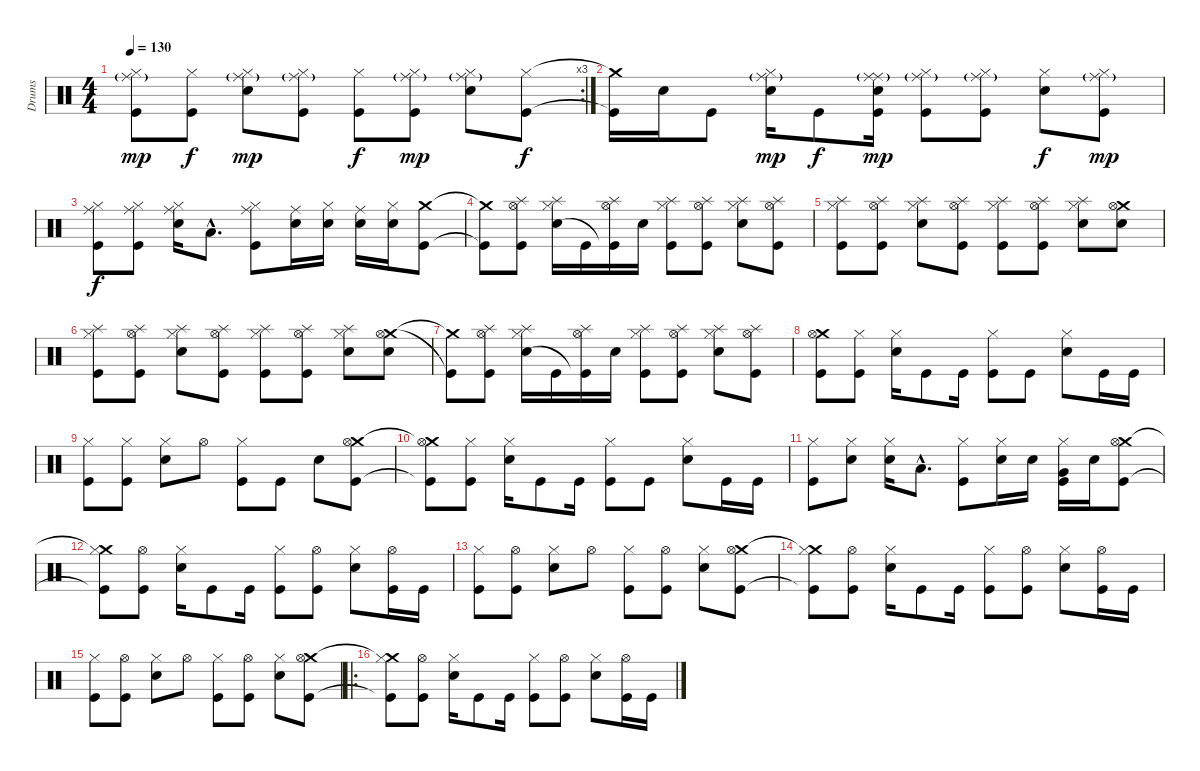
\track ("Drums" "Drums") {instrument percussion}
\staff {score}
\articulation defaults
\rc 3
\ts (4 4)
\tempo 130
\clef neutral
\ks c
("Hi-Hat (closed)" "Ride (middle)"{g} "Kick (hit)").8{dy mp} ("Hi-Hat (closed)" "Kick (hit)").8{dy f} ("Hi-Hat (closed)" "Ride (middle)"{g} "Electric Snare (hit)").8{dy mp} ("Hi-Hat (closed)" "Ride (middle)"{g} "Kick (hit)").8 ("Hi-Hat (closed)" "Kick (hit)").8{dy f} ("Hi-Hat (closed)" "Ride (middle)"{g} "Kick (hit)").8{dy mp} ("Hi-Hat (closed)" "Ride (middle)"{g} "Electric Snare (hit)").8 ("Hi-Hat (closed)" "Kick (hit)").8{dy f} |
("Crash medium (hit)"{t} "Kick (hit)"{t}).16 "Electric Snare (hit)".16 "Kick (hit)".8 ("Hi-Hat (closed)" "Ride (middle)"{g} "Electric Snare (hit)").16{dy mp} "Kick (hit)".8{dy f} ("Ride (middle)" "Ride (middle)"{g} "Electric Snare (hit)" "Kick (hit)").16{dy mp} ("Hi-Hat (closed)" "Ride (middle)"{g} "Kick (hit)").8 ("Hi-Hat (closed)" "Ride (middle)"{g} "Kick (hit)").8 ("Hi-Hat (closed)" "Electric Snare (hit)").8{dy f} ("Hi-Hat (closed)" "Ride (middle)"{g} "Kick (hit)").8{dy mp} |
("Ride (middle)" "Hi-Hat (closed)" "Kick (hit)").8{dy f} ("Ride (middle)" "Hi-Hat (closed)" "Kick (hit)").8 ("Ride (middle)" "Hi-Hat (closed)" "Electric Snare (hit)").16 "Low Tom (hit)"{hac}.8{d} ("Ride (middle)" "Hi-Hat (closed)" "Kick (hit)").8 ("Ride (middle)" "Electric Snare (hit)").16 ("Hi-Hat (closed)" "Electric Snare (hit)").16 ("Ride (middle)" "Electric Snare (hit)").16 ("Hi-Hat (closed)" "Electric Snare (hit)").16 ("Crash medium (hit)" "Kick (hit)").8 |
("Crash medium (hit)"{t} "Kick (hit)"{t}).8 ("Splash (hit)" "Hi-Hat (open)" "Kick (hit)").8 ("Splash (hit)" "Hi-Hat (closed)" "Electric Snare (hit)").16 "Kick (hit)".16 ("Splash (hit)" "Hi-Hat (open)" "Kick (hit)"{t}).16 "Electric Snare (hit)".16 ("Splash (hit)" "Hi-Hat (closed)" "Kick (hit)").8 ("Splash (hit)" "Hi-Hat (open)" "Kick (hit)").8 ("Splash (hit)" "Hi-Hat (closed)" "Electric Snare (hit)").8 ("Splash (hit)" "Hi-Hat (open)" "Kick (hit)").8 |
("Hi-Hat (closed)" "Splash (hit)" "Kick (hit)").8 ("Hi-Hat (open)" "Splash (hit)" "Kick (hit)").8 ("Hi-Hat (closed)" "Splash (hit)" "Electric Snare (hit)").8 ("Hi-Hat (open)" "Splash (hit)" "Kick (hit)").8 ("Hi-Hat (closed)" "Splash (hit)" "Kick (hit)").8 ("Hi-Hat (open)" "Splash (hit)" "Kick (hit)").8 ("Hi-Hat (closed)" "Splash (hit)" "Electric Snare (hit)").8 ("Crash medium (hit)" "Hi-Hat (open)" "Electric Snare (hit)").8 |
("Hi-Hat (closed)" "Splash (hit)" "Kick (hit)").8 ("Hi-Hat (open)" "Splash (hit)" "Kick (hit)").8 ("Hi-Hat (closed)" "Splash (hit)" "Electric Snare (hit)").8 ("Hi-Hat (open)" "Splash (hit)" "Kick (hit)").8 ("Hi-Hat (closed)" "Splash (hit)" "Kick (hit)").8 ("Hi-Hat (open)" "Splash (hit)" "Kick (hit)").8 ("Hi-Hat (closed)" "Splash (hit)" "Electric Snare (hit)").8 ("Crash medium (hit)" "Hi-Hat (open)" "Electric Snare (hit)").8 |
("Crash medium (hit)"{t} "Kick (hit)"{t}).8 ("Splash (hit)" "Hi-Hat (open)" "Kick (hit)").8 ("Splash (hit)" "Hi-Hat (closed)" "Electric Snare (hit)").16 "Kick (hit)".16 ("Splash (hit)" "Hi-Hat (open)" "Kick (hit)"{t}).16 "Electric Snare (hit)".16 ("Splash (hit)" "Hi-Hat (closed)" "Kick (hit)").8 ("Splash (hit)" "Hi-Hat (open)" "Kick (hit)").8 ("Splash (hit)" "Hi-Hat (closed)" "Electric Snare (hit)").8 ("Splash (hit)" "Hi-Hat (open)" "Kick (hit)").8 |
("Crash medium (hit)" "Hi-Hat (open)" "Kick (hit)").8 ("Hi-Hat (closed)" "Kick (hit)").8 ("Hi-Hat (closed)" "Electric Snare (hit)").16 "Kick (hit)".8 "Kick (hit)".16 ("Hi-Hat (closed)" "Kick (hit)").8 "Kick (hit)".8 ("Hi-Hat (closed)" "Electric Snare (hit)").8 "Kick (hit)".16 "Kick (hit)".16 |
("Hi-Hat (closed)" "Kick (hit)").8 ("Hi-Hat (closed)" "Kick (hit)").8 ("Hi-Hat (closed)" "Electric Snare (hit)").8 "Hi-Hat (open)".8 ("Hi-Hat (closed)" "Kick (hit)").8 "Kick (hit)".8 "Electric Snare (hit)".8 ("Crash medium (hit)" "Hi-Hat (open)" "Kick (hit)").8 |
("Crash medium (hit)"{t} "Hi-Hat (open)" "Kick (hit)"{t}).8 ("Hi-Hat (closed)" "Kick (hit)").8 ("Hi-Hat (closed)" "Electric Snare (hit)").16 "Kick (hit)".8 "Kick (hit)".16 ("Hi-Hat (closed)" "Kick (hit)").8 "Kick (hit)".8 ("Hi-Hat (closed)" "Electric Snare (hit)").8 "Kick (hit)".16 "Kick (hit)".16 |
("Hi-Hat (closed)" "Kick (hit)").8 ("Hi-Hat (closed)" "Electric Snare (hit)").8 ("Hi-Hat (closed)" "Electric Snare (hit)").16 "Low Tom (hit)"{hac}.8{d} ("Hi-Hat (closed)" "Kick (hit)").8 ("Hi-Hat (closed)" "Electric Snare (hit)").16 "Electric Snare (hit)".16 ("Hi-Hat (closed)" "Very Low Tom (hit)" "Kick (hit)").16 "Electric Snare (hit)".16 ("Crash medium (hit)" "Hi-Hat (open)" "Kick (hit)").8 |
("Crash medium (hit)"{t} "Hi-Hat (closed)" "Kick (hit)"{t}).8 ("Hi-Hat (open)" "Kick (hit)").8 ("Hi-Hat (closed)" "Electric Snare (hit)").16 "Kick (hit)".8 "Kick (hit)".16 ("Hi-Hat (closed)" "Kick (hit)").8 ("Hi-Hat (open)" "Kick (hit)").8 ("Hi-Hat (closed)" "Electric Snare (hit)").8 ("Hi-Hat (open)" "Kick (hit)").16 "Kick (hit)".16 |
("Hi-Hat (closed)" "Kick (hit)").8 ("Hi-Hat (open)" "Kick (hit)").8 ("Hi-Hat (closed)" "Electric Snare (hit)").8 "Hi-Hat (open)".8 ("Hi-Hat (closed)" "Kick (hit)").8 ("Hi-Hat (open)" "Kick (hit)").8 ("Hi-Hat (closed)" "Electric Snare (hit)").8 ("Crash medium (hit)" "Hi-Hat (open)" "Kick (hit)").8 |
("Crash medium (hit)"{t} "Hi-Hat (closed)" "Kick (hit)"{t}).8 ("Hi-Hat (open)" "Kick (hit)").8 ("Hi-Hat (closed)" "Electric Snare (hit)").16 "Kick (hit)".8 "Kick (hit)".16 ("Hi-Hat (closed)" "Kick (hit)").8 ("Hi-Hat (open)" "Kick (hit)").8 ("Hi-Hat (closed)" "Electric Snare (hit)").8 ("Hi-Hat (open)" "Kick (hit)").16 "Kick (hit)".16 |
("Hi-Hat (closed)" "Kick (hit)").8 ("Hi-Hat (open)" "Kick (hit)").8 ("Hi-Hat (closed)" "Electric Snare (hit)").8 "Hi-Hat (open)".8 ("Hi-Hat (closed)" "Kick (hit)").8 ("Hi-Hat (open)" "Kick (hit)").8 ("Hi-Hat (closed)" "Electric Snare (hit)").8 ("Crash medium (hit)" "Hi-Hat (open)" "Kick (hit)").8 |
\ro
("Crash medium (hit)"{t} "Hi-Hat (closed)" "Kick (hit)"{t}).8 ("Hi-Hat (open)" "Kick (hit)").8 ("Hi-Hat (closed)" "Electric Snare (hit)").16 "Kick (hit)".8 "Kick (hit)".16 ("Hi-Hat (closed)" "Kick (hit)").8 ("Hi-Hat (open)" "Kick (hit)").8 ("Hi-Hat (closed)" "Electric Snare (hit)").8 ("Hi-Hat (open)" "Kick (hit)").16 "Kick (hit)".16
